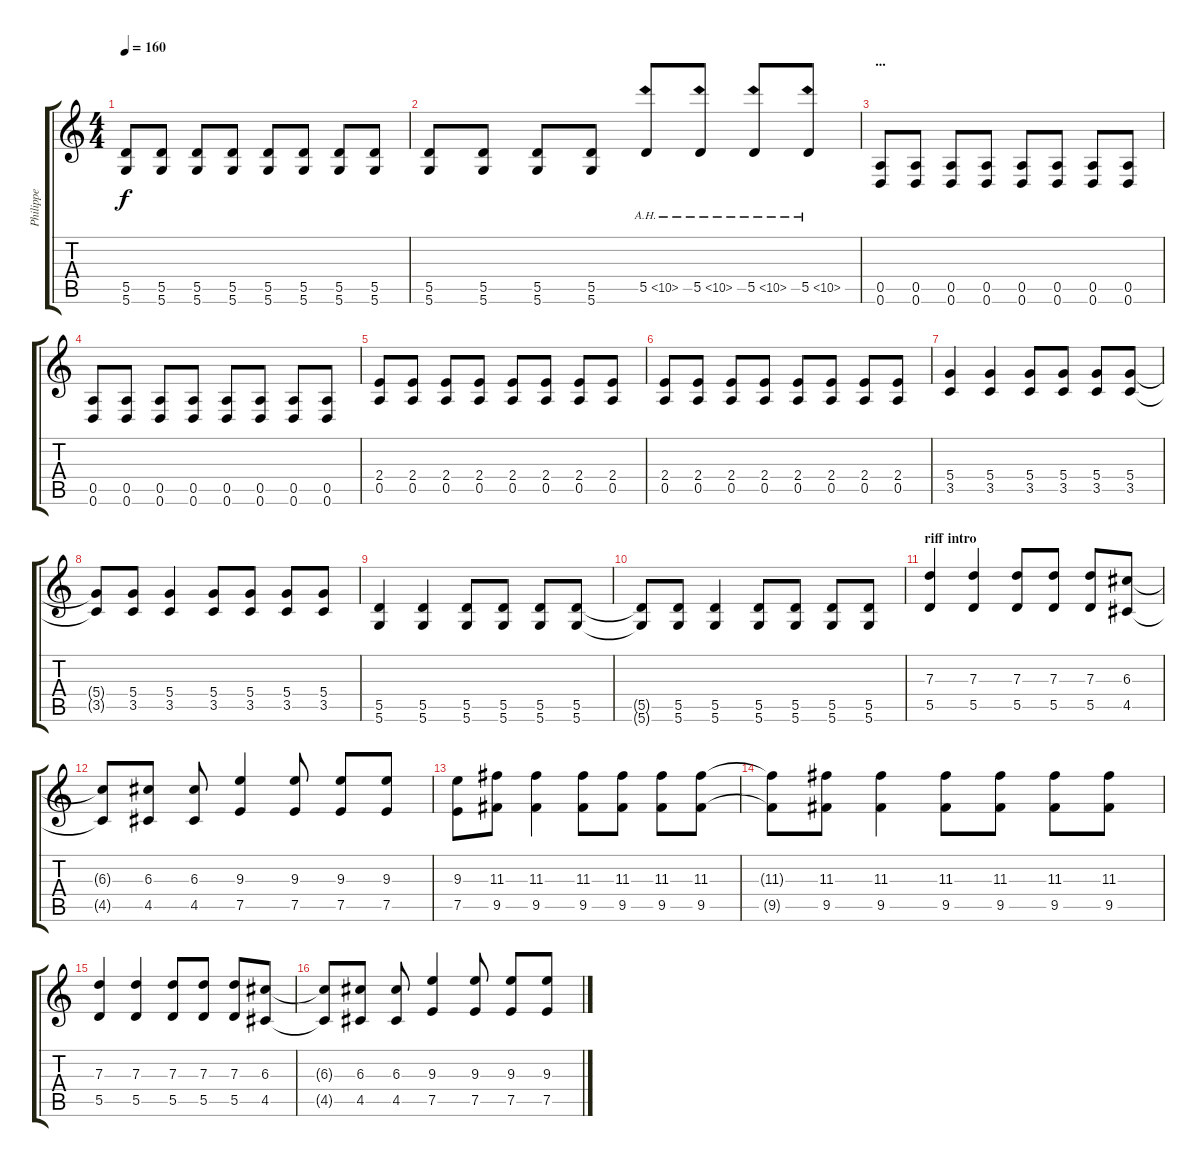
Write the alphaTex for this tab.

\track ("Philippe" "Philippe") {instrument distortionguitar}
\staff {score tabs}
\tuning (E4 B3 G3 D3 A2 D2) {hide}
\ts (4 4)
\tempo 160
\clef g2
\ks c
(5.5 5.6).8{dy f} (5.5 5.6).8 (5.5 5.6).8 (5.5 5.6).8 (5.5 5.6).8 (5.5 5.6).8 (5.5 5.6).8 (5.5 5.6).8 |
(5.5 5.6).8 (5.5 5.6).8 (5.5 5.6).8 (5.5 5.6).8 5.5{ah 5}.8 5.5{ah 5}.8 5.5{ah 5}.8 5.5{ah 5}.8 |
\section ("" "...")
(0.5 0.6).8 (0.5 0.6).8 (0.5 0.6).8 (0.5 0.6).8 (0.5 0.6).8 (0.5 0.6).8 (0.5 0.6).8 (0.5 0.6).8 |
(0.5 0.6).8 (0.5 0.6).8 (0.5 0.6).8 (0.5 0.6).8 (0.5 0.6).8 (0.5 0.6).8 (0.5 0.6).8 (0.5 0.6).8 |
(2.4 0.5).8 (2.4 0.5).8 (2.4 0.5).8 (2.4 0.5).8 (2.4 0.5).8 (2.4 0.5).8 (2.4 0.5).8 (2.4 0.5).8 |
(2.4 0.5).8 (2.4 0.5).8 (2.4 0.5).8 (2.4 0.5).8 (2.4 0.5).8 (2.4 0.5).8 (2.4 0.5).8 (2.4 0.5).8 |
(5.4 3.5).4 (5.4 3.5).4 (5.4 3.5).8 (5.4 3.5).8 (5.4 3.5).8 (5.4 3.5).8 |
(5.4{t} 3.5{t}).8 (5.4 3.5).8 (5.4 3.5).4 (5.4 3.5).8 (5.4 3.5).8 (5.4 3.5).8 (5.4 3.5).8 |
(5.5 5.6).4 (5.5 5.6).4 (5.5 5.6).8 (5.5 5.6).8 (5.5 5.6).8 (5.5 5.6).8 |
(5.5{t} 5.6{t}).8 (5.5 5.6).8 (5.5 5.6).4 (5.5 5.6).8 (5.5 5.6).8 (5.5 5.6).8 (5.5 5.6).8 |
\section ("" "riff intro")
(7.3 5.5).4 (7.3 5.5).4 (7.3 5.5).8 (7.3 5.5).8 (7.3 5.5).8 (6.3 4.5).8 |
(6.3{t} 4.5{t}).8 (6.3 4.5).8 (6.3 4.5).8 (9.3 7.5).4 (9.3 7.5).8 (9.3 7.5).8 (9.3 7.5).8 |
(9.3 7.5).8 (11.3 9.5).8 (11.3 9.5).4 (11.3 9.5).8 (11.3 9.5).8 (11.3 9.5).8 (11.3 9.5).8 |
(11.3{t} 9.5{t}).8 (11.3 9.5).8 (11.3 9.5).4 (11.3 9.5).8 (11.3 9.5).8 (11.3 9.5).8 (11.3 9.5).8 |
(7.3 5.5).4 (7.3 5.5).4 (7.3 5.5).8 (7.3 5.5).8 (7.3 5.5).8 (6.3 4.5).8 |
(6.3{t} 4.5{t}).8 (6.3 4.5).8 (6.3 4.5).8 (9.3 7.5).4 (9.3 7.5).8 (9.3 7.5).8 (9.3 7.5).8
